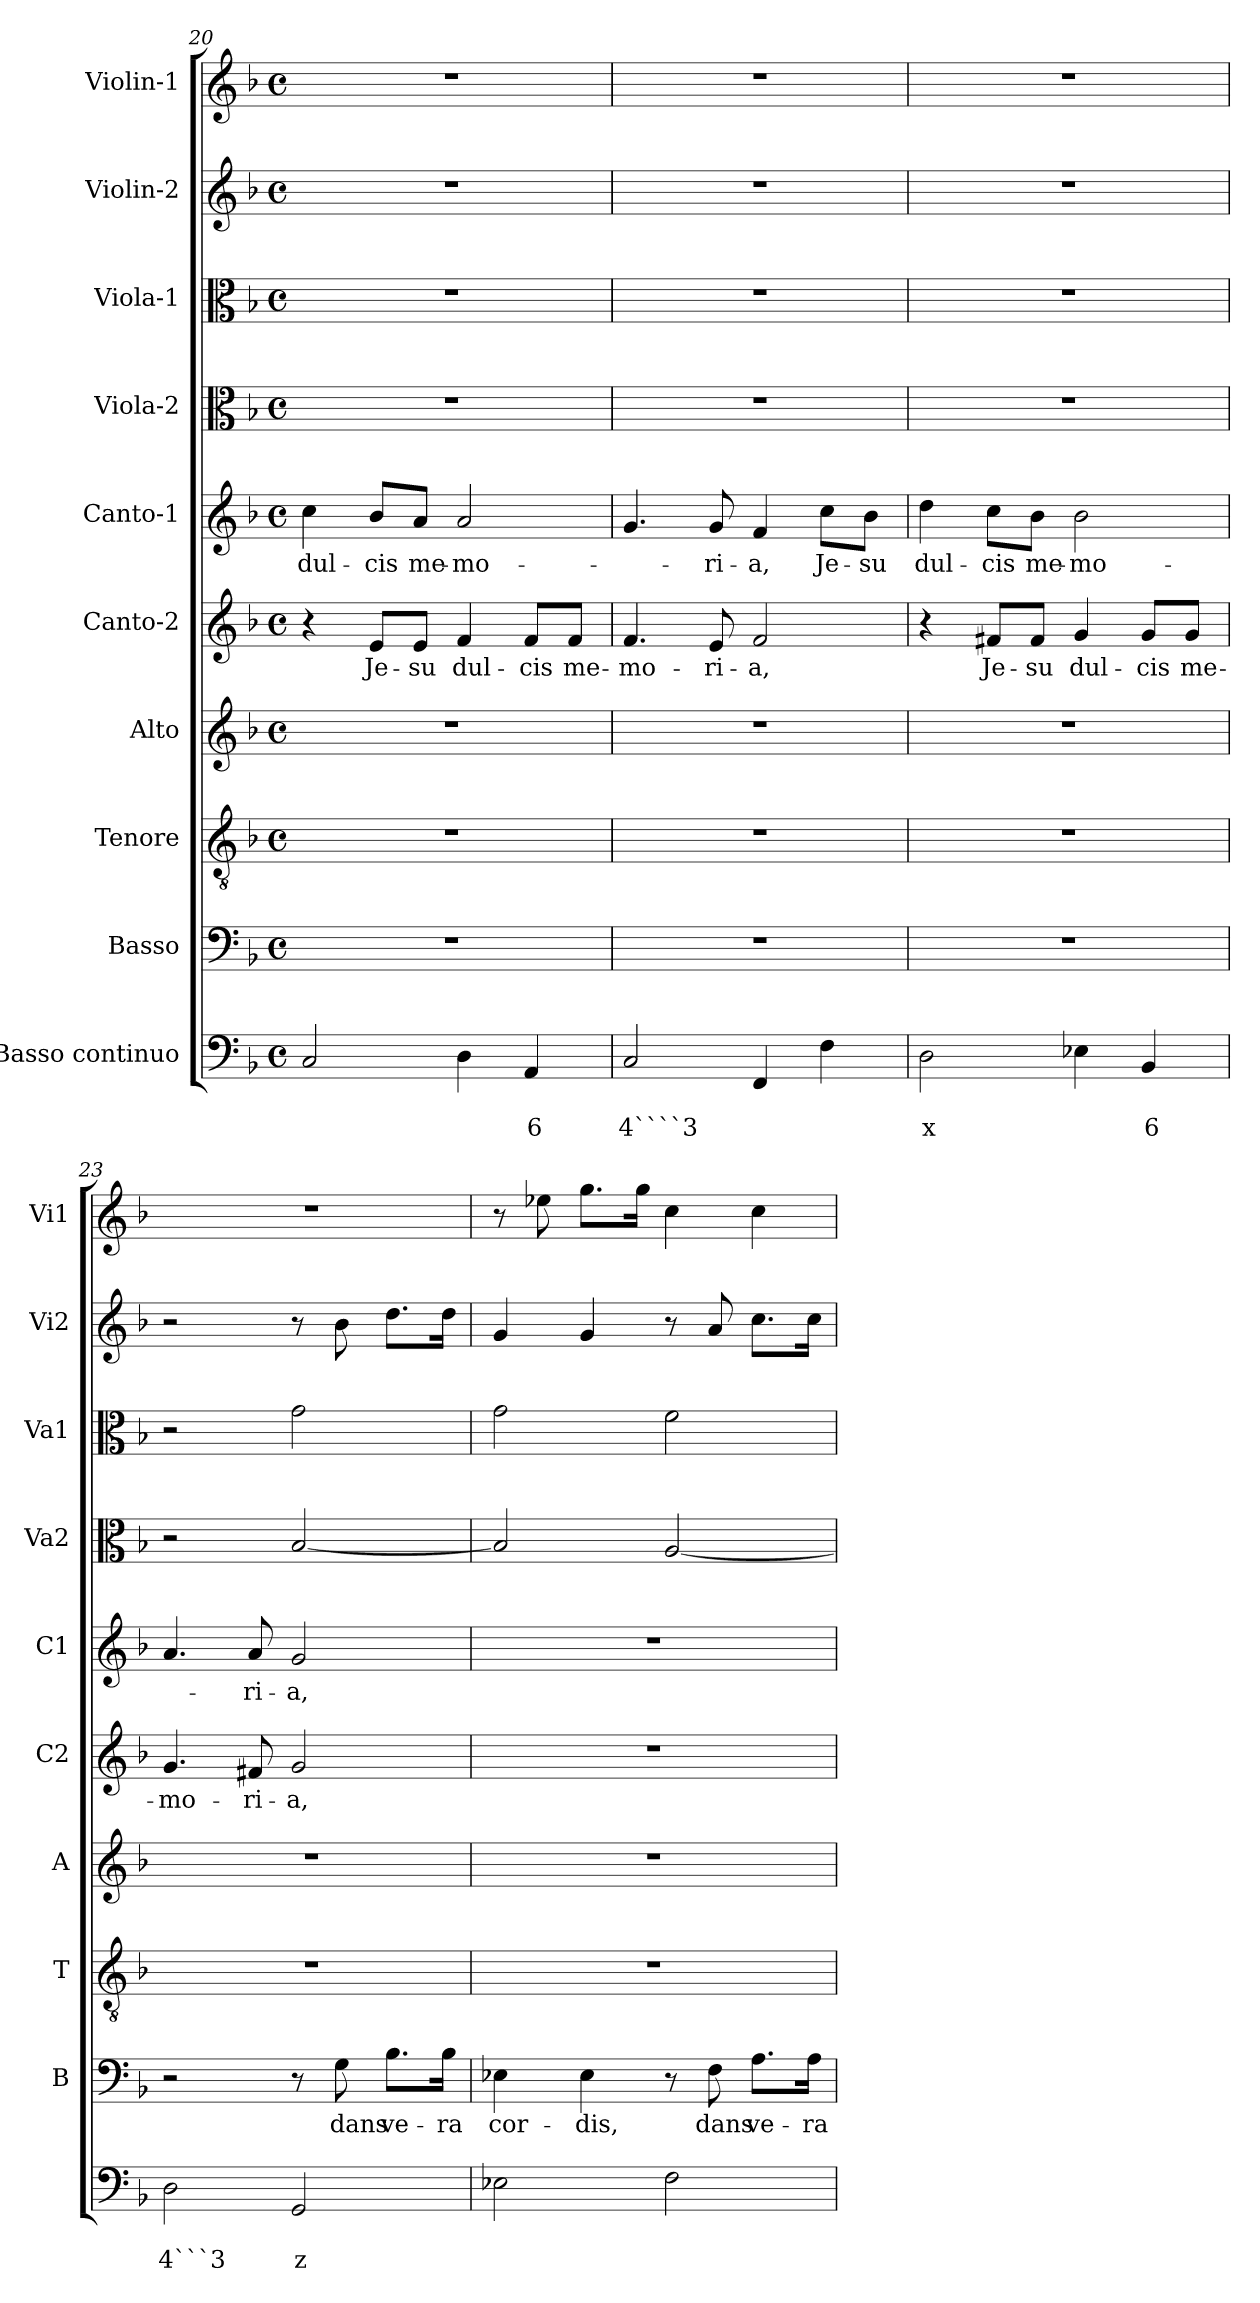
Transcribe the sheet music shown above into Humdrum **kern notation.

**kern	**text	**text	**kern	**text	**kern	**kern	**kern	**text	**kern	**text	**kern	**kern	**kern	**kern
*part10	*part10	*part10	*part9	*part9	*part8	*part7	*part6	*part6	*part5	*part5	*part4	*part3	*part2	*part1
*staff10	*staff10	*staff10	*staff9	*staff9	*staff8	*staff7	*staff6	*staff6	*staff5	*staff5	*staff4	*staff3	*staff2	*staff1
*I"Basso continuo	*	*	*I"Basso	*	*I"Tenore	*I"Alto	*I"Canto-2	*	*I"Canto-1	*	*I"Viola-2	*I"Viola-1	*I"Violin-2	*I"Violin-1
*	*	*	*I'B	*	*I'T	*I'A	*I'C2	*	*I'C1	*	*I'Va2	*I'Va1	*I'Vi2	*I'Vi1
*clefF4	*	*	*clefF4	*	*clefGv2	*clefG2	*clefG2	*	*clefG2	*	*clefC3	*clefC3	*clefG2	*clefG2
*k[b-]	*	*	*k[b-]	*	*k[b-]	*k[b-]	*k[b-]	*	*k[b-]	*	*k[b-]	*k[b-]	*k[b-]	*k[b-]
*F:	*	*	*F:	*	*F:	*F:	*F:	*	*F:	*	*F:	*F:	*F:	*F:
*M4/4	*	*	*M4/4	*	*M4/4	*M4/4	*M4/4	*	*M4/4	*	*M4/4	*M4/4	*M4/4	*M4/4
*met(c)	*	*	*met(c)	*	*met(c)	*met(c)	*met(c)	*	*met(c)	*	*met(c)	*met(c)	*met(c)	*met(c)
=20	=20	=20	=20	=20	=20	=20	=20	=20	=20	=20	=20	=20	=20	=20
!	!	!	!	!	!	!	!	!	!	!LO:LY:b	!	!	!	!
2C/	.	.	1r	.	1r	1r	4r	.	4cc\	dul-	1r	1r	1r	1r
!	!	!	!	!	!	!	!	!LO:LY:b	!	!LO:LY:b	!	!	!	!
.	.	.	.	.	.	.	8e/L	Je-	8b-/L	-cis	.	.	.	.
!	!	!	!	!	!	!	!	!LO:LY:b	!	!LO:LY:b	!	!	!	!
.	.	.	.	.	.	.	8e/J	-su	8a/J	me-	.	.	.	.
!	!	!	!	!	!	!	!	!LO:LY:b	!	!LO:LY:b	!	!	!	!
4D\	.	.	.	.	.	.	4f/	dul-	2a/	-mo-	.	.	.	.
!	!	!LO:LY:b	!	!	!	!	!	!LO:LY:b	!	!	!	!	!	!
4AA/	.	6	.	.	.	.	8f/L	-cis	.	.	.	.	.	.
!	!	!	!	!	!	!	!	!LO:LY:b	!	!	!	!	!	!
.	.	.	.	.	.	.	8f/J	me-	.	.	.	.	.	.
=21	=21	=21	=21	=21	=21	=21	=21	=21	=21	=21	=21	=21	=21	=21
!	!	!LO:LY:b	!	!	!	!	!	!LO:LY:b	!	!	!	!	!	!
2C/	.	4````3	1r	.	1r	1r	4.f/	-mo-	4.g/	.	1r	1r	1r	1r
!	!	!	!	!	!	!	!	!LO:LY:b	!	!LO:LY:b	!	!	!	!
.	.	.	.	.	.	.	8e/	-ri-	8g/	-ri-	.	.	.	.
!	!	!	!	!	!	!	!	!LO:LY:b	!	!LO:LY:b	!	!	!	!
4FF/	.	.	.	.	.	.	2f/	-a,	4f/	-a,	.	.	.	.
!	!	!	!	!	!	!	!	!	!	!LO:LY:b	!	!	!	!
4F\	.	.	.	.	.	.	.	.	8cc\L	Je-	.	.	.	.
!	!	!	!	!	!	!	!	!	!	!LO:LY:b	!	!	!	!
.	.	.	.	.	.	.	.	.	8b-\J	-su	.	.	.	.
=22	=22	=22	=22	=22	=22	=22	=22	=22	=22	=22	=22	=22	=22	=22
!	!	!LO:LY:b	!	!	!	!	!	!	!	!LO:LY:b	!	!	!	!
2D\	.	x	1r	.	1r	1r	4r	.	4dd\	dul-	1r	1r	1r	1r
!	!	!	!	!	!	!	!	!LO:LY:b	!	!LO:LY:b	!	!	!	!
.	.	.	.	.	.	.	8f#X/L	Je-	8cc\L	-cis	.	.	.	.
!	!	!	!	!	!	!	!	!LO:LY:b	!	!LO:LY:b	!	!	!	!
.	.	.	.	.	.	.	8f#/J	-su	8b-\J	me-	.	.	.	.
!	!	!	!	!	!	!	!	!LO:LY:b	!	!LO:LY:b	!	!	!	!
4E-X\	.	.	.	.	.	.	4g/	dul-	2b-\	-mo-	.	.	.	.
!	!	!LO:LY:b	!	!	!	!	!	!LO:LY:b	!	!	!	!	!	!
4BB-/	.	6	.	.	.	.	8g/L	-cis	.	.	.	.	.	.
!	!	!	!	!	!	!	!	!LO:LY:b	!	!	!	!	!	!
.	.	.	.	.	.	.	8g/J	me-	.	.	.	.	.	.
=23	=23	=23	=23	=23	=23	=23	=23	=23	=23	=23	=23	=23	=23	=23
!	!	!LO:LY:b	!	!	!	!	!	!LO:LY:b	!	!	!	!	!	!
2D\	.	4```3	2r	.	1r	1r	4.g/	-mo-	4.a/	.	2r	2r	2r	1r
!	!	!	!	!	!	!	!	!LO:LY:b	!	!LO:LY:b	!	!	!	!
.	.	.	.	.	.	.	8f#X/	-ri-	8a/	-ri-	.	.	.	.
!	!	!LO:LY:b	!	!	!	!	!	!LO:LY:b	!	!LO:LY:b	!	!	!	!
2GG/	.	z	8r	.	.	.	2g/	-a,	2g/	-a,	[2B-/	2g\	8r	.
!	!	!	!	!LO:LY:b	!	!	!	!	!	!	!	!	!	!
.	.	.	8G\	dans	.	.	.	.	.	.	.	.	8b-\	.
!	!	!	!	!LO:LY:b	!	!	!	!	!	!	!	!	!	!
.	.	.	8.B-\L	ve-	.	.	.	.	.	.	.	.	8.dd\L	.
!	!	!	!	!LO:LY:b	!	!	!	!	!	!	!	!	!	!
.	.	.	16B-\Jk	-ra	.	.	.	.	.	.	.	.	16dd\Jk	.
!!LO:PB:g=z
=24	=24	=24	=24	=24	=24	=24	=24	=24	=24	=24	=24	=24	=24	=24
!	!	!	!	!LO:LY:b	!	!	!	!	!	!	!	!	!	!
2E-X\	.	.	4E-X\	cor-	1r	1r	1r	.	1r	.	2B-/]	2g\	4g/	8r
.	.	.	.	.	.	.	.	.	.	.	.	.	.	8ee-X\
!	!	!	!	!LO:LY:b	!	!	!	!	!	!	!	!	!	!
.	.	.	4E-\	-dis,	.	.	.	.	.	.	.	.	4g/	8.gg\L
.	.	.	.	.	.	.	.	.	.	.	.	.	.	16gg\Jk
2F\	.	.	8r	.	.	.	.	.	.	.	[2A/	2f\	8r	4cc\
!	!	!	!	!LO:LY:b	!	!	!	!	!	!	!	!	!	!
.	.	.	8F\	dans	.	.	.	.	.	.	.	.	8a/	.
!	!	!	!	!LO:LY:b	!	!	!	!	!	!	!	!	!	!
.	.	.	8.A\L	ve-	.	.	.	.	.	.	.	.	8.cc\L	4cc\
!	!	!	!	!LO:LY:b	!	!	!	!	!	!	!	!	!	!
.	.	.	16A\Jk	-ra	.	.	.	.	.	.	.	.	16cc\Jk	.
=	=	=	=	=	=	=	=	=	=	=	=	=	=	=
*-	*-	*-	*-	*-	*-	*-	*-	*-	*-	*-	*-	*-	*-	*-
